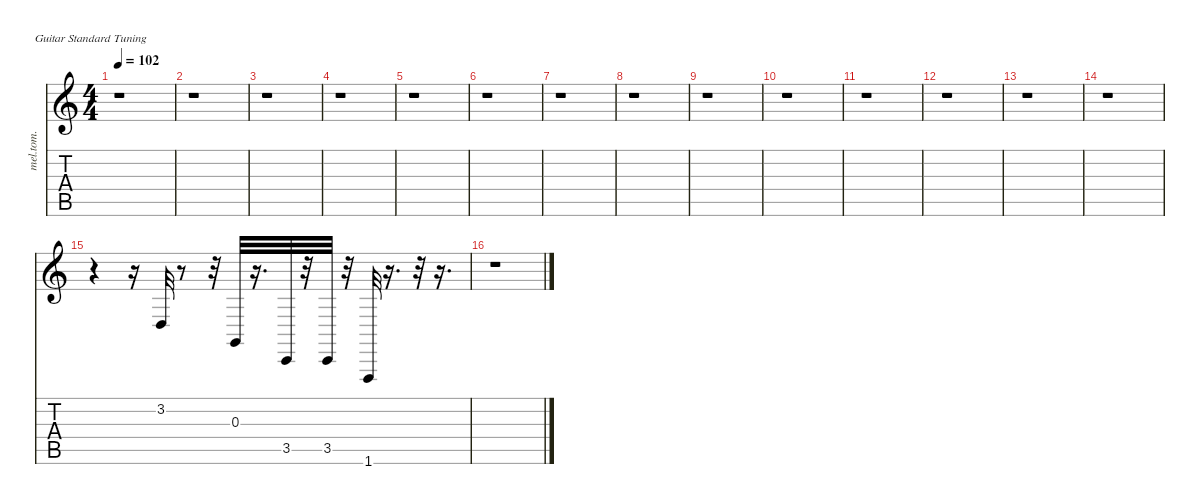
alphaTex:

\defaultSystemsLayout 4
\hideDynamics
\bracketExtendMode nobrackets
\otherSystemsTrackNameOrientation horizontal
\track ("Nick Mason / Gary Wallis" "mel.tom.") {instrument melodictom}
\staff {score tabs}
\tuning (E4 B3 G3 D3 A2 E2)
\displaytranspose -12
\ts (4 4)
\tempo 102
\clef g2
\ks c
r.1{dy ff} |
r.1 |
r.1 |
r.1 |
r.1 |
r.1 |
r.1 |
r.1 |
r.1 |
r.1 |
r.1 |
r.1 |
r.1 |
r.1 |
r.4 r.16 3.2.32 r.8 r.32 0.3.32 r.16{d} 3.5.32{dy f} r.32 3.5.32{dy ff} r.32 1.6.32 r.16{d} r.32 r.16{d} |
r.1
